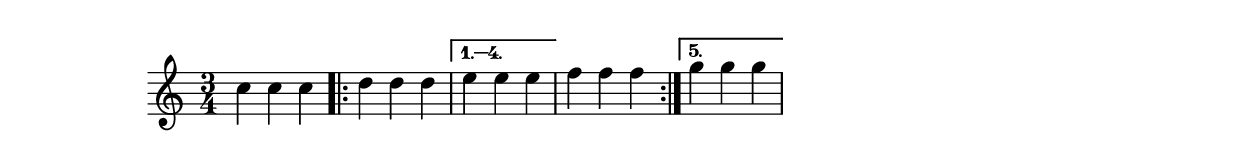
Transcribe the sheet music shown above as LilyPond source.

%% Do not edit this file; it is auto-generated from LSR http://lsr.dsi.unimi.it
%% This file is in the public domain.
\version "2.11.64"

\header {
  lsrtags = "repeats"

  texidoces = "
De forma predeterminada, los corchetes de primera y segunda vez se
trazan encima de los finales alternativos completos, pero es posible
acortartlos estableciendo un valor cierto para
@code{voltaSpannerDuration}.  En el ejemplo siguiente, el corchete
sólo dura un compás, que corresponde a una duración de 3/4.

"
  doctitlees = "Shortening volta brackets"

  texidoc = "
By default, the volta brackets will be drawn over all of the
alternative music, but it is possible to shorten them by setting
@code{voltaSpannerDuration}.  In the next example, the bracket only
lasts one measure, which is a duration of 3/4. 

"
  doctitle = "Shortening volta brackets"
} % begin verbatim

\relative c'' {
  \time 3/4
  c4 c c
  \set Score.voltaSpannerDuration = #(ly:make-moment 3 4)
  \repeat volta 5 { d4 d d }
  \alternative {
    {
      e4 e e
      f4 f f
    }
    { g4 g g }
  }
}
